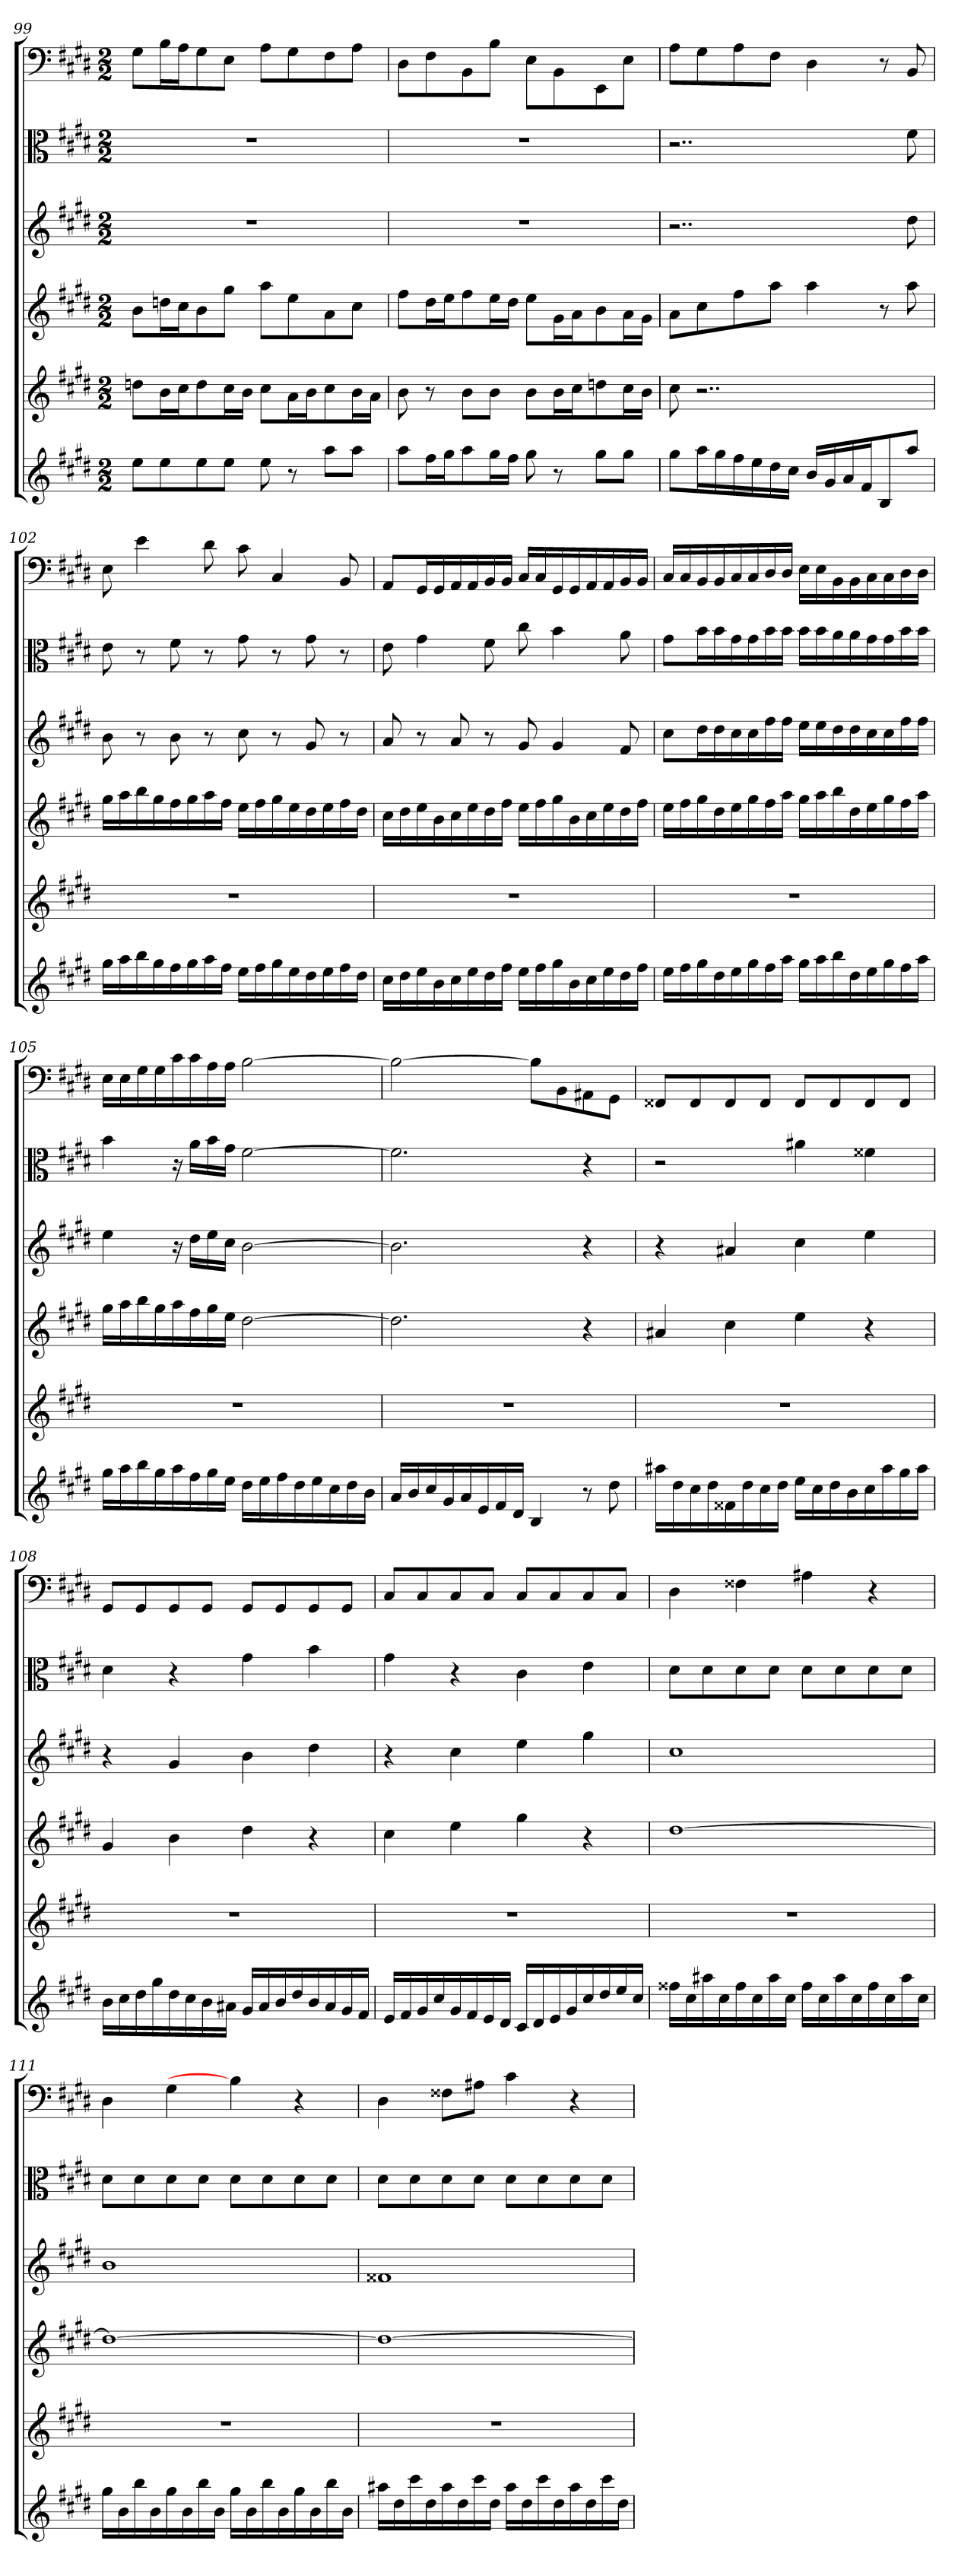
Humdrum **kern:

**kern	**kern	**kern	**kern	**kern	**kern
*part6	*part5	*part4	*part3	*part2	*part1
*staff6	*staff5	*staff4	*staff3	*staff2	*staff1
*	*	*	*	*clefC3	*clefF4
*k[f#c#g#d#]	*k[f#c#g#d#]	*k[f#c#g#d#]	*k[f#c#g#d#]	*k[f#c#g#d#]	*k[f#c#g#d#]
*E:	*E:	*E:	*E:	*E:	*E:
*M2/2	*M2/2	*M2/2	*M2/2	*M2/2	*M2/2
=99	=99	=99	=99	=99	=99
8eeL	8ddnL	8bL	1r	1r	8G#\L
8ee	16bL	16ddnL	.	.	16B\L
.	16cc#J	16cc#J	.	.	16A\J
8ee	8dd	8b	.	.	8G#\
8eeJ	16cc#L	8gg#J	.	.	8E\J
.	16bJJ	.	.	.	.
8ee	8cc#L	8aaL	.	.	8A\L
8r	16aL	8ee	.	.	8G#\
.	16bJ	.	.	.	.
8aaL	8cc#	8a	.	.	8F#\
8aaJ	16bL	8cc#J	.	.	8A\J
.	16aJJ	.	.	.	.
=100	=100	=100	=100	=100	=100
8aaL	8b	8ff#L	1r	1r	8D#\L
16ff#L	8r	16dd#L	.	.	8F#\
16gg#J	.	16eeJ	.	.	.
8aa	8bL	8ff#	.	.	8BB\
16gg#L	8bJ	16eeL	.	.	8B\J
16ff#JJ	.	16dd#JJ	.	.	.
8gg#	8bL	8eeL	.	.	8E\L
8r	16bL	16g#L	.	.	8BB\
.	16cc#J	16aJ	.	.	.
8gg#L	8ddn	8b	.	.	8EE\
8gg#J	16cc#L	16aL	.	.	8E\J
.	16bJJ	16g#JJ	.	.	.
=101	=101	=101	=101	=101	=101
8gg#L	8cc#	8aL	2..r	2..r	8A\L
16aaL	2..r	8cc#	.	.	8G#\
16gg#	.	.	.	.	.
16ff#	.	8ff#	.	.	8A\
16ee	.	.	.	.	.
16dd#	.	8aaJ	.	.	8F#\J
16cc#JJ	.	.	.	.	.
16bLL	.	4aa	.	.	4D#
16g#	.	.	.	.	.
16a	.	.	.	.	.
16f#J	.	.	.	.	.
8B	.	8r	.	.	8r
8aaJ	.	8aa	8dd#	8f#	8BB
=102	=102	=102	=102	=102	=102
16gg#LL	1r	16gg#LL	8b	8e	8E
16aa	.	16aa	.	.	.
16bb	.	16bb	8r	8r	4e
16gg#	.	16gg#	.	.	.
16ff#	.	16ff#	8b	8f#	.
16gg#	.	16gg#	.	.	.
16aa	.	16aa	8r	8r	8d#
16ff#JJ	.	16ff#JJ	.	.	.
16eeLL	.	16eeLL	8cc#	8g#	8c#
16ff#	.	16ff#	.	.	.
16gg#	.	16gg#	8r	8r	4C#
16ee	.	16ee	.	.	.
16dd#	.	16dd#	8g#	8g#	.
16ee	.	16ee	.	.	.
16ff#	.	16ff#	8r	8r	8BB
16dd#JJ	.	16dd#JJ	.	.	.
=103	=103	=103	=103	=103	=103
16cc#LL	1r	16cc#LL	8a	8e	8AA/L
16dd#	.	16dd#	.	.	.
16ee	.	16ee	8r	4g#	16GG#/L
16b	.	16b	.	.	16GG#/
16cc#	.	16cc#	8a	.	16AA/
16ee	.	16ee	.	.	16AA/
16dd#	.	16dd#	8r	8f#	16BB/
16ff#JJ	.	16ff#JJ	.	.	16BB/JJ
16eeLL	.	16eeLL	8g#	8cc#	16C#/LL
16ff#	.	16ff#	.	.	16C#/
16gg#	.	16gg#	4g#	4b	16GG#/
16b	.	16b	.	.	16GG#/
16cc#	.	16cc#	.	.	16AA/
16ee	.	16ee	.	.	16AA/
16dd#	.	16dd#	8f#	8a	16BB/
16ff#JJ	.	16ff#JJ	.	.	16BB/JJ
=104	=104	=104	=104	=104	=104
16eeLL	1r	16eeLL	8cc#L	8g#\L	16C#/LL
16ff#	.	16ff#	.	.	16C#/
16gg#	.	16gg#	16dd#L	16b\L	16BB/
16dd#	.	16dd#	16dd#	16b\	16BB/
16ee	.	16ee	16cc#	16g#\	16C#/
16gg#	.	16gg#	16cc#	16g#\	16C#/
16ff#	.	16ff#	16ff#	16b\	16D#/
16aaJJ	.	16aaJJ	16ff#JJ	16b\JJ	16D#/JJ
16gg#LL	.	16gg#LL	16eeLL	16b\LL	16E\LL
16aa	.	16aa	16ee	16b\	16E\
16bb	.	16bb	16dd#	16a\	16BB\
16dd#	.	16dd#	16dd#	16a\	16BB\
16ee	.	16ee	16cc#	16g#\	16C#\
16gg#	.	16gg#	16cc#	16g#\	16C#\
16ff#	.	16ff#	16ff#	16b\	16D#\
16aaJJ	.	16aaJJ	16ff#JJ	16b\JJ	16D#\JJ
=105	=105	=105	=105	=105	=105
16gg#LL	1r	16gg#LL	4ee	4b	16E\LL
16aa	.	16aa	.	.	16E\
16bb	.	16bb	.	.	16G#\
16gg#	.	16gg#	.	.	16G#\
16aa	.	16aa	16r	16r	16c#\
16ff#	.	16ff#	16dd#LL	16a\LL	16c#\
16gg#	.	16gg#	16ee	16b\	16A\
16eeJJ	.	16eeJJ	16cc#JJ	16g#\JJ	16A\JJ
16dd#LL	.	[2dd#	[2b	[2f#	[2B
16ee	.	.	.	.	.
16ff#	.	.	.	.	.
16dd#	.	.	.	.	.
16ee	.	.	.	.	.
16cc#	.	.	.	.	.
16dd#	.	.	.	.	.
16bJJ	.	.	.	.	.
=106	=106	=106	=106	=106	=106
16aLL	1r	2.dd#]	2.b]	2.f#]	2B_
16b	.	.	.	.	.
16cc#	.	.	.	.	.
16g#	.	.	.	.	.
16a	.	.	.	.	.
16e	.	.	.	.	.
16f#	.	.	.	.	.
16d#JJ	.	.	.	.	.
4B	.	.	.	.	8B\L]
.	.	.	.	.	8BB\
8r	.	4r	4r	4r	8AA#X\
8dd#	.	.	.	.	8GG#\J
=107	=107	=107	=107	=107	=107
16aa#XLL	1r	4a#X	4r	2r	8FF##X/L
16dd#	.	.	.	.	.
16cc#	.	.	.	.	8FF##/
16dd#	.	.	.	.	.
16f##X	.	4cc#	4a#X	.	8FF##/
16dd#	.	.	.	.	.
16cc#	.	.	.	.	8FF##/J
16dd#JJ	.	.	.	.	.
16eeLL	.	4ee	4cc#	4a#X	8FF##/L
16cc#	.	.	.	.	.
16dd#	.	.	.	.	8FF##/
16b	.	.	.	.	.
16cc#	.	4r	4ee	4f##X	8FF##/
16aa#	.	.	.	.	.
16gg#	.	.	.	.	8FF##/J
16aa#JJ	.	.	.	.	.
=108	=108	=108	=108	=108	=108
16bLL	1r	4g#	4r	4d#	8GG#/L
16cc#	.	.	.	.	.
16dd#	.	.	.	.	8GG#/
16gg#	.	.	.	.	.
16dd#	.	4b	4g#	4r	8GG#/
16cc#	.	.	.	.	.
16b	.	.	.	.	8GG#/J
16a#XJJ	.	.	.	.	.
16g#LL	.	4dd#	4b	4g#	8GG#/L
16a#	.	.	.	.	.
16b	.	.	.	.	8GG#/
16dd#	.	.	.	.	.
16b	.	4r	4dd#	4b	8GG#/
16a#	.	.	.	.	.
16g#	.	.	.	.	8GG#/J
16f#JJ	.	.	.	.	.
=109	=109	=109	=109	=109	=109
16eLL	1r	4cc#	4r	4g#	8C#/L
16f#	.	.	.	.	.
16g#	.	.	.	.	8C#/
16cc#	.	.	.	.	.
16g#	.	4ee	4cc#	4r	8C#/
16f#	.	.	.	.	.
16e	.	.	.	.	8C#/J
16d#JJ	.	.	.	.	.
16c#LL	.	4gg#	4ee	4c#	8C#/L
16d#	.	.	.	.	.
16e	.	.	.	.	8C#/
16g#	.	.	.	.	.
16cc#	.	4r	4gg#	4e	8C#/
16dd#	.	.	.	.	.
16ee	.	.	.	.	8C#/J
16cc#JJ	.	.	.	.	.
=110	=110	=110	=110	=110	=110
16ff##XLL	1r	[1dd#	1cc#	8d#\L	4D#
16cc#	.	.	.	.	.
16aa#X	.	.	.	8d#\	.
16cc#	.	.	.	.	.
16ff##	.	.	.	8d#\	4F##X
16cc#	.	.	.	.	.
16aa#	.	.	.	8d#\J	.
16cc#JJ	.	.	.	.	.
16ff##LL	.	.	.	8d#\L	4A#X
16cc#	.	.	.	.	.
16aa#	.	.	.	8d#\	.
16cc#	.	.	.	.	.
16ff##	.	.	.	8d#\	4r
16cc#	.	.	.	.	.
16aa#	.	.	.	8d#\J	.
16cc#JJ	.	.	.	.	.
=111	=111	=111	=111	=111	=111
16gg#LL	1r	1dd#_	1b	8d#\L	4D#
16b	.	.	.	.	.
16bb	.	.	.	8d#\	.
16b	.	.	.	.	.
16gg#	.	.	.	8d#\	4G#
16b	.	.	.	.	.
16bb	.	.	.	8d#\J	.
16bJJ	.	.	.	.	.
16gg#LL	.	.	.	8d#\L	4B]
16b	.	.	.	.	.
16bb	.	.	.	8d#\	.
16b	.	.	.	.	.
16gg#	.	.	.	8d#\	4r
16b	.	.	.	.	.
16bb	.	.	.	8d#\J	.
16bJJ	.	.	.	.	.
=112	=112	=112	=112	=112	=112
16aa#XLL	1r	1dd#_	1f##X	8d#\L	4D#
16dd#	.	.	.	.	.
16ccc#	.	.	.	8d#\	.
16dd#	.	.	.	.	.
16aa#	.	.	.	8d#\	8F##X\L
16dd#	.	.	.	.	.
16ccc#	.	.	.	8d#\J	8A#X\J
16dd#JJ	.	.	.	.	.
16aa#LL	.	.	.	8d#\L	4c#
16dd#	.	.	.	.	.
16ccc#	.	.	.	8d#\	.
16dd#	.	.	.	.	.
16aa#	.	.	.	8d#\	4r
16dd#	.	.	.	.	.
16ccc#	.	.	.	8d#\J	.
16dd#JJ	.	.	.	.	.
=	=	=	=	=	=
*-	*-	*-	*-	*-	*-
